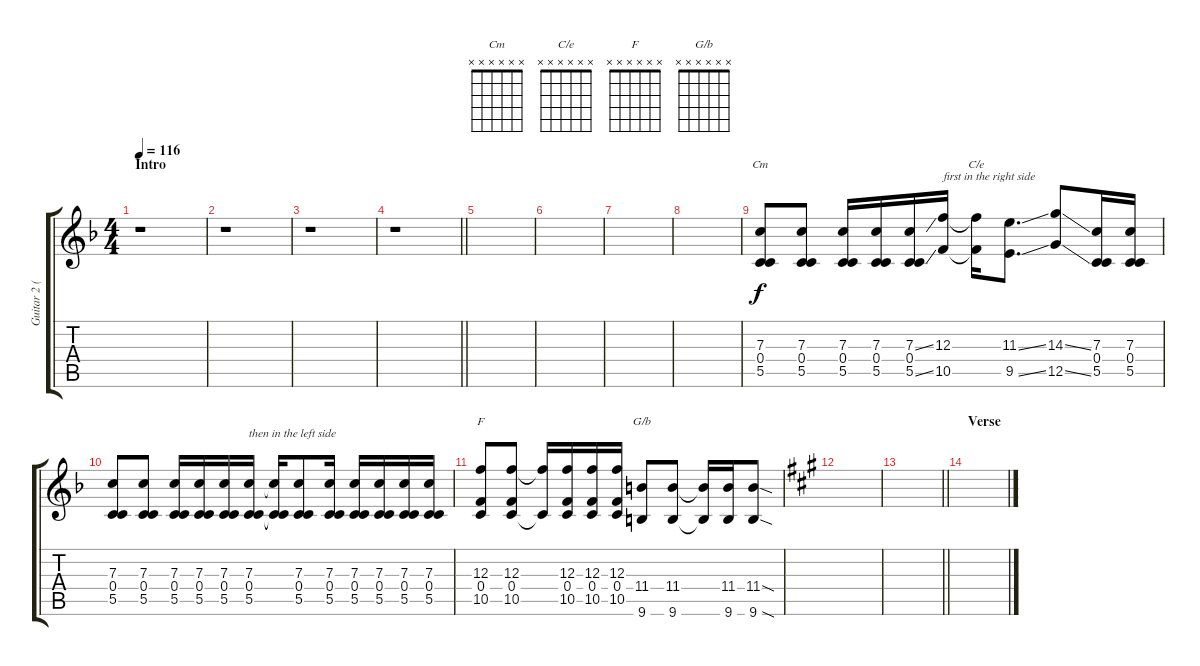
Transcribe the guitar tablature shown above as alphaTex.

\track ("Guitar 2 (right side)" "Guitar 2 (") {instrument overdrivenguitar}
\staff {score tabs}
\tuning (D4 A3 F3 C3 G2 D2) {hide}
\chord ("Cm" x x x x x x)
\chord ("C/e" x x x x x x)
\chord ("F" x x x x x x)
\chord ("G/b" x x x x x x)
\ts (4 4)
\section ("" "Intro")
\tempo 116
\clef g2
\ks dminor
r.1{dy f instrument overdrivenguitar} |
r.1 |
r.1 |
\barLineRight lightlight
r.1 |
|
|
|
|
(7.3 0.4 5.5).8{ch "Cm"} (7.3 0.4 5.5).8 (7.3 0.4 5.5).16 (7.3 0.4 5.5).16 (7.3{ss} 0.4 5.5{ss}).16 (12.3 10.5).16{txt "first in the right side"} (12.3{t} 10.5{t}).16{ch "C/e"} (11.3{ss} 9.5{ss}).8{d} (14.3{ss} 12.5{ss}).8 (7.3 0.4 5.5).16 (7.3 0.4 5.5).16 |
(7.3 0.4 5.5).8 (7.3 0.4 5.5).8 (7.3 0.4 5.5).16 (7.3 0.4 5.5).16 (7.3 0.4 5.5).16 (7.3 0.4 5.5).16{txt "then in the left side"} (7.3{t} 0.4{t} 5.5{t}).16 (7.3 0.4 5.5).8 (7.3 0.4 5.5).16 (7.3 0.4 5.5).16 (7.3 0.4 5.5).16 (7.3 0.4 5.5).16 (7.3 0.4 5.5).16 |
(12.3 0.4 10.5).8{ch "F"} (12.3 0.4 10.5).8 (12.3{t} 0.4{t}).16 (12.3 0.4 10.5).16 (12.3 0.4 10.5).16 (12.3 0.4 10.5).16 (11.4 9.6).8{ch "G/b"} (11.4 9.6).8 (11.4{t} 9.6{t}).16 (11.4 9.6).16 (11.4{sod} 9.6{sod}).8 |
\ks f#minor
|
\barLineRight lightlight
|
\section ("" "Verse")
